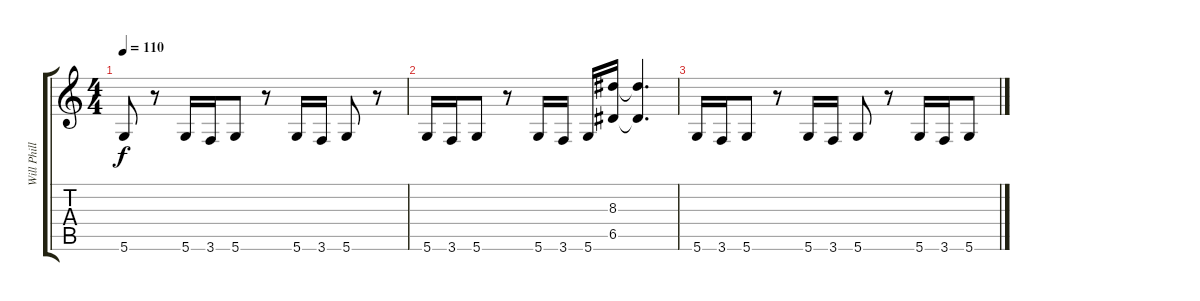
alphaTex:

\track ("Will Phillipson" "Will Phill") {instrument overdrivenguitar}
\staff {score tabs}
\tuning (E4 B3 G3 D3 A2 D2) {hide}
\ts (4 4)
\tempo 110
\clef g2
\ks c
5.6.8{dy f} r.8 5.6.16 3.6.16 5.6.8 r.8 5.6.16 3.6.16 5.6.8 r.8 |
5.6.16 3.6.16 5.6.8 r.8 5.6.16 3.6.16 5.6.16 (8.3 6.5).16 (8.3{t} 6.5{t}).4{d} |
5.6.16 3.6.16 5.6.8 r.8 5.6.16 3.6.16 5.6.8 r.8 5.6.16 3.6.16 5.6.8
